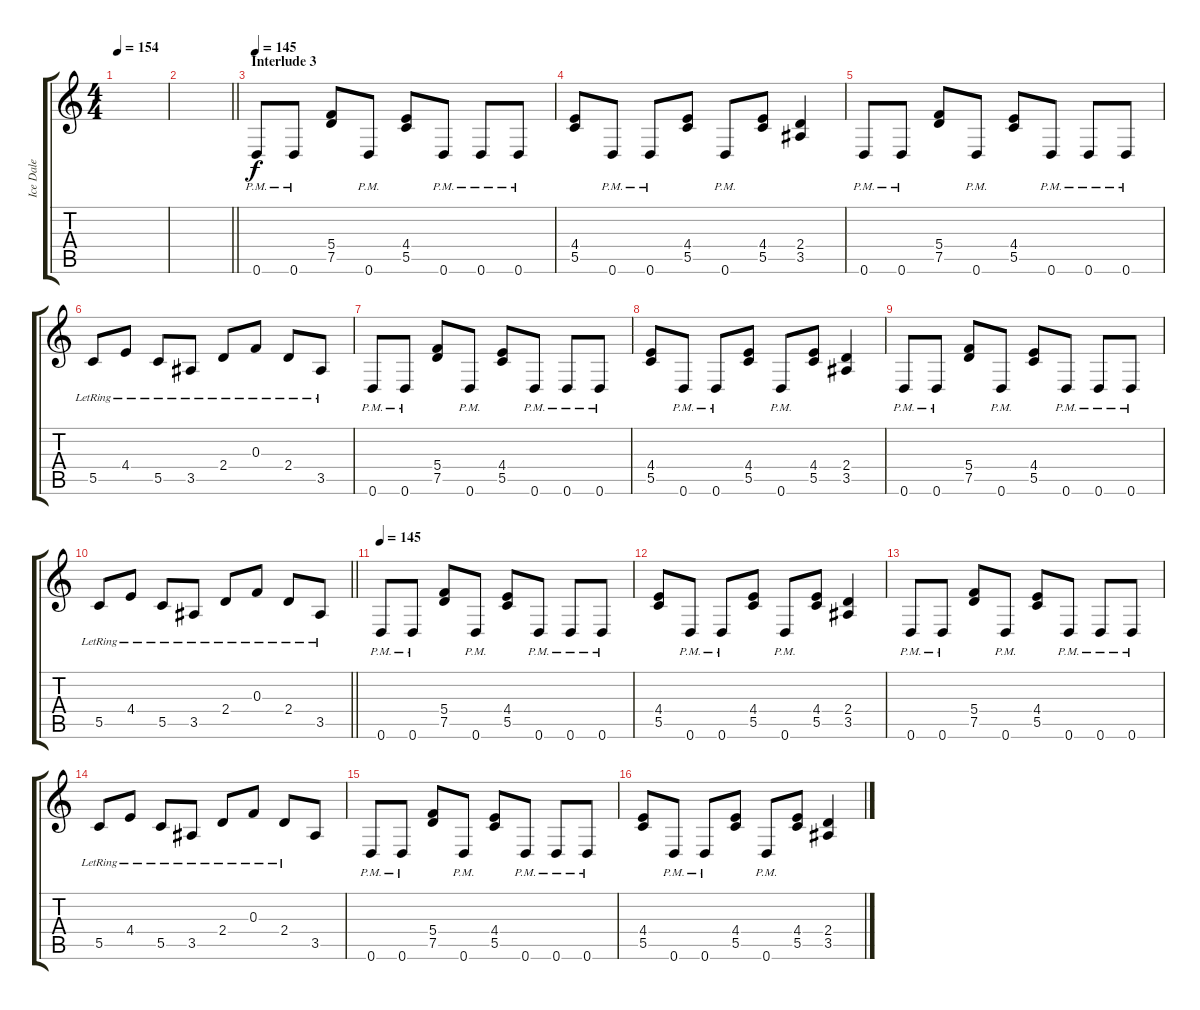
\track ("Ice Dale" "Ice Dale") {instrument distortionguitar}
\staff {score tabs}
\tuning (D4 A3 F3 C3 G2 D2) {hide}
\ts (4 4)
\tempo 154
\clef g2
\ks c
|
\barLineRight lightlight
|
\section ("" "Interlude 3")
\tempo 145
0.6{pm}.8 0.6{pm}.8 (5.4 7.5).8 0.6{pm}.8 (4.4 5.5).8 0.6{pm}.8 0.6{pm}.8 0.6{pm}.8 |
(4.4 5.5).8 0.6{pm}.8 0.6{pm}.8 (4.4 5.5).8 0.6{pm}.8 (4.4 5.5).8 (2.4 3.5).4 |
0.6{pm}.8 0.6{pm}.8 (5.4 7.5).8 0.6{pm}.8 (4.4 5.5).8 0.6{pm}.8 0.6{pm}.8 0.6{pm}.8 |
5.5{lr}.8 4.4{lr}.8 5.5{lr}.8 3.5{lr}.8 2.4{lr}.8 0.3{lr}.8 2.4{lr}.8 3.5{lr}.8 |
0.6{pm}.8 0.6{pm}.8 (5.4 7.5).8 0.6{pm}.8 (4.4 5.5).8 0.6{pm}.8 0.6{pm}.8 0.6{pm}.8 |
(4.4 5.5).8 0.6{pm}.8 0.6{pm}.8 (4.4 5.5).8 0.6{pm}.8 (4.4 5.5).8 (2.4 3.5).4 |
0.6{pm}.8 0.6{pm}.8 (5.4 7.5).8 0.6{pm}.8 (4.4 5.5).8 0.6{pm}.8 0.6{pm}.8 0.6{pm}.8 |
\barLineRight lightlight
5.5{lr}.8 4.4{lr}.8 5.5{lr}.8 3.5{lr}.8 2.4{lr}.8 0.3{lr}.8 2.4{lr}.8 3.5{lr}.8 |
\tempo 145
0.6{pm}.8 0.6{pm}.8 (5.4 7.5).8 0.6{pm}.8 (4.4 5.5).8 0.6{pm}.8 0.6{pm}.8 0.6{pm}.8 |
(4.4 5.5).8 0.6{pm}.8 0.6{pm}.8 (4.4 5.5).8 0.6{pm}.8 (4.4 5.5).8 (2.4 3.5).4 |
0.6{pm}.8 0.6{pm}.8 (5.4 7.5).8 0.6{pm}.8 (4.4 5.5).8 0.6{pm}.8 0.6{pm}.8 0.6{pm}.8 |
5.5{lr}.8 4.4{lr}.8 5.5{lr}.8 3.5{lr}.8 2.4{lr}.8 0.3{lr}.8 2.4{lr}.8 3.5.8 |
0.6{pm}.8 0.6{pm}.8 (5.4 7.5).8 0.6{pm}.8 (4.4 5.5).8 0.6{pm}.8 0.6{pm}.8 0.6{pm}.8 |
(4.4 5.5).8 0.6{pm}.8 0.6{pm}.8 (4.4 5.5).8 0.6{pm}.8 (4.4 5.5).8 (2.4 3.5).4
